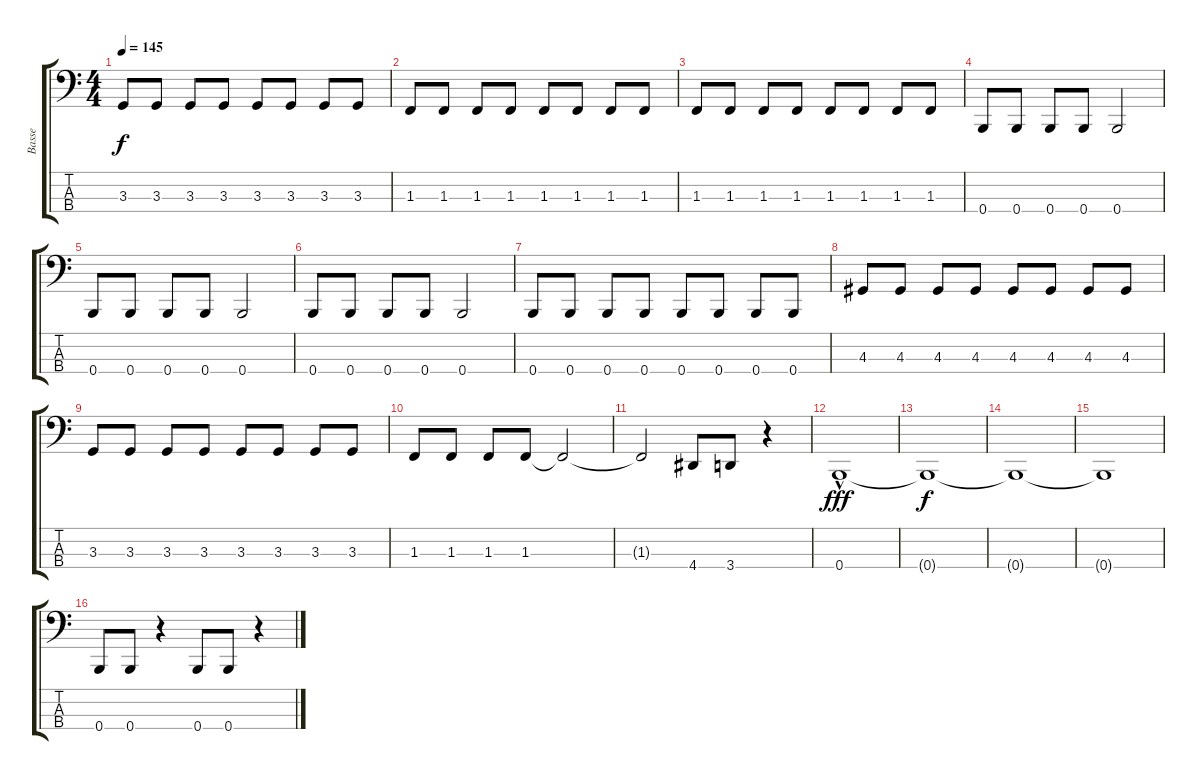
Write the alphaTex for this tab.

\track ("Basse" "Basse") {instrument electricbassfinger}
\staff {score tabs}
\tuning (D2 A1 E1 B0) {hide}
\ts (4 4)
\tempo 145
\clef f4
\ks c
3.3.8{dy f} 3.3.8 3.3.8 3.3.8 3.3.8 3.3.8 3.3.8 3.3.8 |
1.3.8 1.3.8 1.3.8 1.3.8 1.3.8 1.3.8 1.3.8 1.3.8 |
1.3.8 1.3.8 1.3.8 1.3.8 1.3.8 1.3.8 1.3.8 1.3.8 |
0.4.8 0.4.8 0.4.8 0.4.8 0.4.2 |
0.4.8 0.4.8 0.4.8 0.4.8 0.4.2 |
0.4.8 0.4.8 0.4.8 0.4.8 0.4.2 |
0.4.8 0.4.8 0.4.8 0.4.8 0.4.8 0.4.8 0.4.8 0.4.8 |
4.3.8 4.3.8 4.3.8 4.3.8 4.3.8 4.3.8 4.3.8 4.3.8 |
3.3.8 3.3.8 3.3.8 3.3.8 3.3.8 3.3.8 3.3.8 3.3.8 |
1.3.8 1.3.8 1.3.8 1.3.8 1.3{t}.2 |
1.3{t}.2 4.4.8 3.4.8 r.4 |
0.4{hac}.1{dy fff} |
0.4{t}.1{dy f} |
0.4{t}.1 |
0.4{t}.1 |
0.4.8 0.4.8 r.4 0.4.8 0.4.8 r.4
